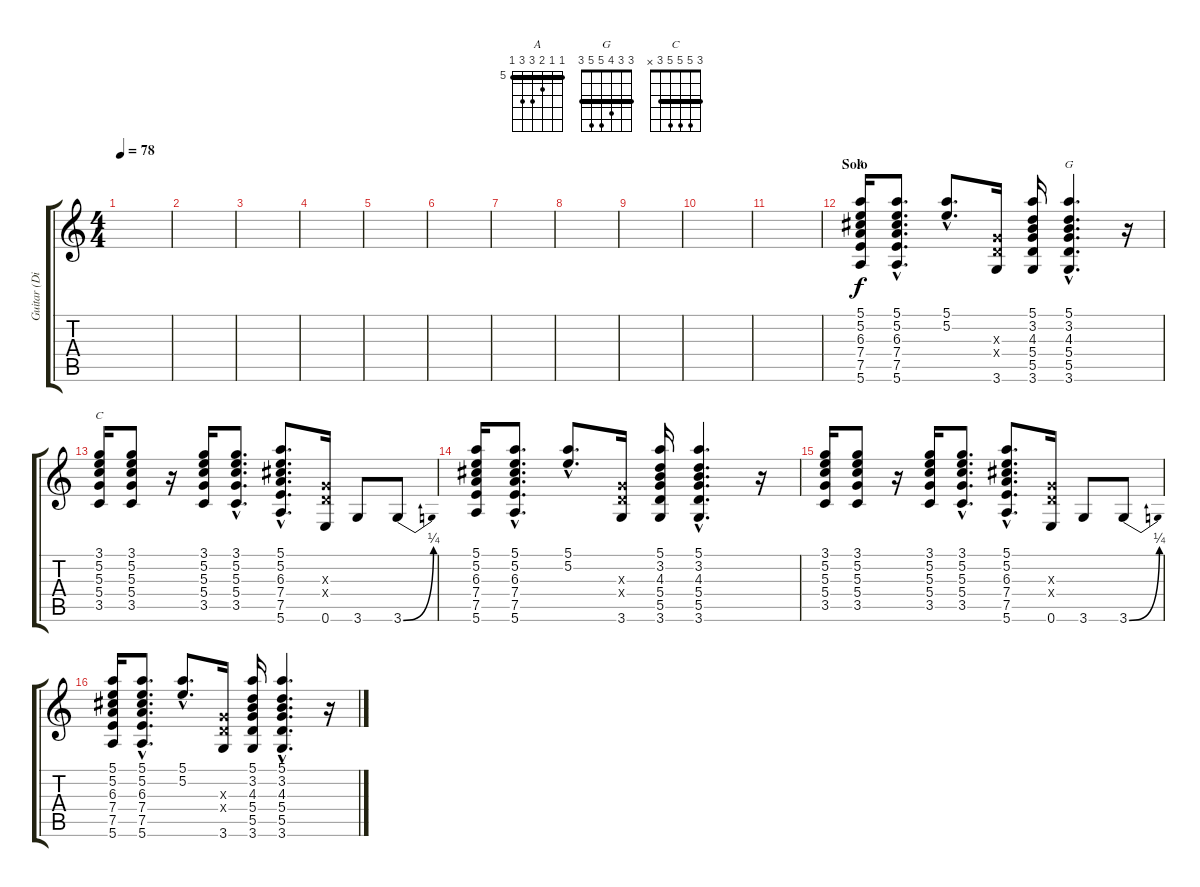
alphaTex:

\track ("Guitar (Distortion)" "Guitar (Di") {instrument distortionguitar}
\staff {score tabs}
\tuning (E4 B3 G3 D3 A2 E2) {hide}
\chord ("A" 5 5 6 7 7 5) {firstfret 5 barre 5}
\chord ("G" 3 3 4 5 5 3) {barre 3}
\chord ("C" 3 5 5 5 3 x) {barre 3}
\ts (4 4)
\tempo 78
\clef g2
\ks c
|
|
|
|
|
|
|
|
|
|
|
\section ("" "Solo")
(5.1 5.2 6.3 7.4 7.5 5.6).16{ch "A"} (5.1{hac} 5.2{hac} 6.3{hac} 7.4{hac} 7.5{hac} 5.6{hac}).8{d} (5.1{hac} 5.2{hac}).8{d} (0.3{x} 0.4{x} 3.6).16 (5.1 3.2 4.3 5.4 5.5 3.6).16 (5.1{hac} 3.2{hac} 4.3{hac} 5.4{hac} 5.5{hac} 3.6{hac}).4{d ch "G"} r.16 |
(3.1 5.2 5.3 5.4 3.5).16{ch "C"} (3.1 5.2 5.3 5.4 3.5).8 r.16 (3.1 5.2 5.3 5.4 3.5).16 (3.1{hac} 5.2{hac} 5.3{hac} 5.4{hac} 3.5{hac}).8{d} (5.1{hac} 5.2{hac} 6.3{hac} 7.4{hac} 7.5{hac} 5.6{hac}).8{d} (0.3{x} 0.4{x} 0.6).16 3.6.8 3.6{be (bend 0 0 60 1)}.8 |
(5.1 5.2 6.3 7.4 7.5 5.6).16 (5.1{hac} 5.2{hac} 6.3{hac} 7.4{hac} 7.5{hac} 5.6{hac}).8{d} (5.1{hac} 5.2{hac}).8{d} (0.3{x} 0.4{x} 3.6).16 (5.1 3.2 4.3 5.4 5.5 3.6).16 (5.1{hac} 3.2{hac} 4.3{hac} 5.4{hac} 5.5{hac} 3.6{hac}).4{d} r.16 |
(3.1 5.2 5.3 5.4 3.5).16 (3.1 5.2 5.3 5.4 3.5).8 r.16 (3.1 5.2 5.3 5.4 3.5).16 (3.1{hac} 5.2{hac} 5.3{hac} 5.4{hac} 3.5{hac}).8{d} (5.1{hac} 5.2{hac} 6.3{hac} 7.4{hac} 7.5{hac} 5.6{hac}).8{d} (0.3{x} 0.4{x} 0.6).16 3.6.8 3.6{be (bend 0 0 60 1)}.8 |
(5.1 5.2 6.3 7.4 7.5 5.6).16 (5.1{hac} 5.2{hac} 6.3{hac} 7.4{hac} 7.5{hac} 5.6{hac}).8{d} (5.1{hac} 5.2{hac}).8{d} (0.3{x} 0.4{x} 3.6).16 (5.1 3.2 4.3 5.4 5.5 3.6).16 (5.1{hac} 3.2{hac} 4.3{hac} 5.4{hac} 5.5{hac} 3.6{hac}).4{d} r.16
